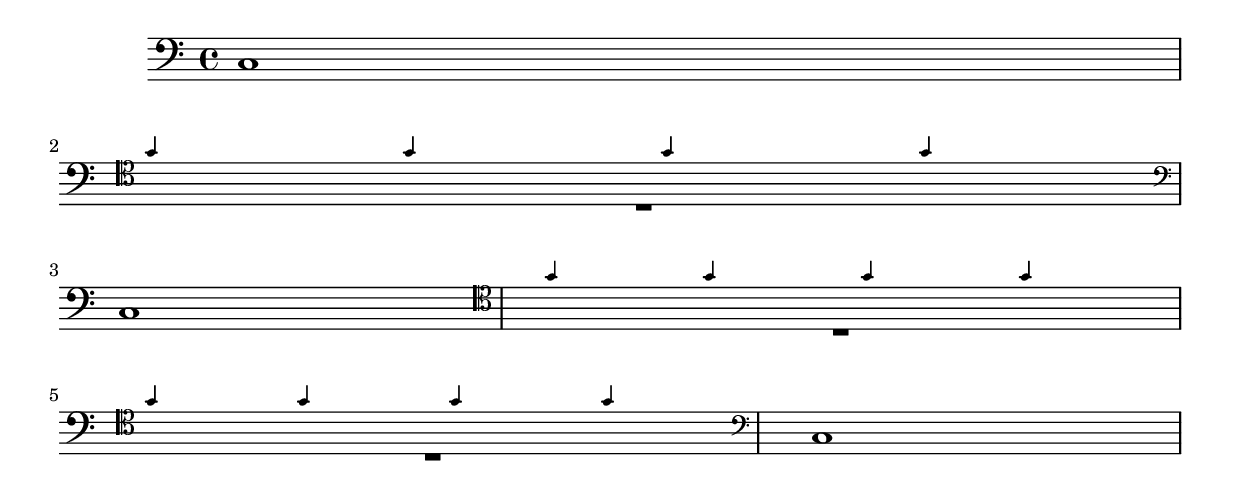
\version "2.16.0"

\header {
  texidoc = "Clefs for cue notes and line breaks.  If the cue notes start in a
new line, the cue clef should not be printed at the end of the previous line.
Similarly, an end clef for cue notes ending at a line break should only be
printed at the end of the line.

Cue notes going over a line break should print the standard clef on the new
line plus an additional cue clef after the time/@/key signature."
}

vI = \relative c'' { \clef "treble" \repeat unfold 40 g4 }
\addQuote vIQuote { \vI }

Solo = \relative c {
  \clef "bass"
  c1 | \break
  \cueDuringWithClef #"vIQuote" #UP #"tenor" { R1 } | \break
  c1 |
  \cueDuringWithClef #"vIQuote" #UP #"tenor" { R1 | \break
    R1 } |
  c1
}

\score {
  <<
    \new Staff \new Voice \Solo
  >>
}
